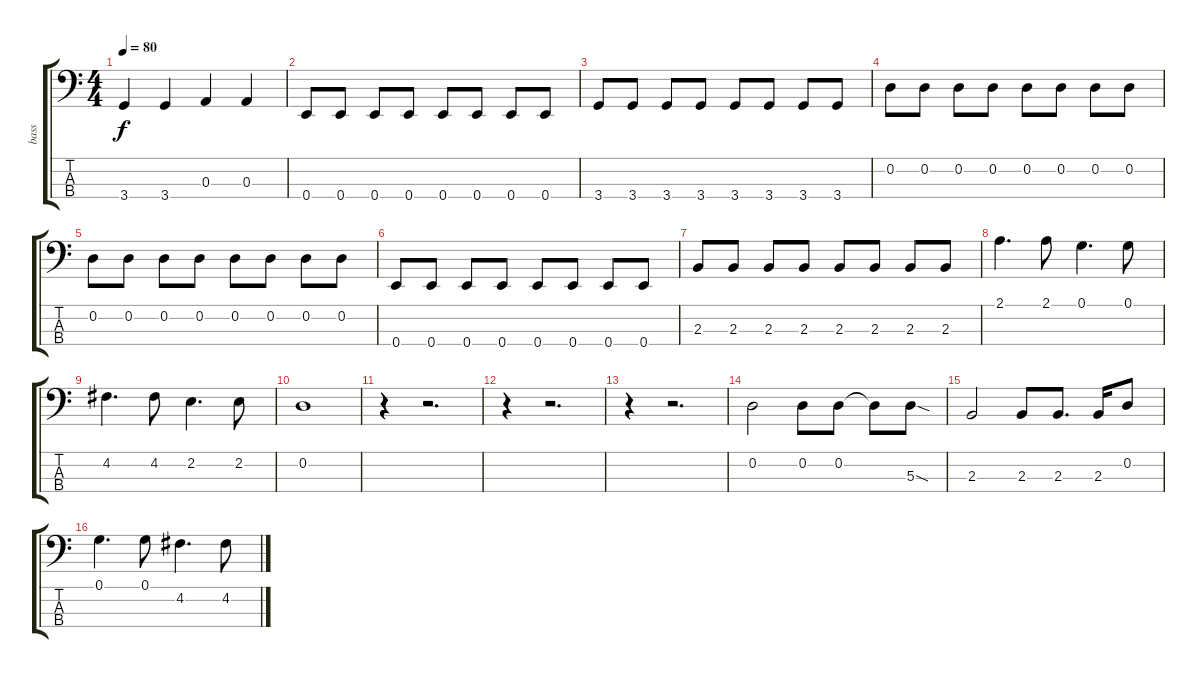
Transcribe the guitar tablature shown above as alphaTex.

\track ("bass" "bass") {instrument electricbassfinger}
\staff {score tabs}
\tuning (G2 D2 A1 E1) {hide}
\ts (4 4)
\tempo 80
\clef f4
\ks c
3.4.4{dy f} 3.4.4 0.3.4 0.3.4 |
0.4.8 0.4.8 0.4.8 0.4.8 0.4.8 0.4.8 0.4.8 0.4.8 |
3.4.8 3.4.8 3.4.8 3.4.8 3.4.8 3.4.8 3.4.8 3.4.8 |
0.2.8 0.2.8 0.2.8 0.2.8 0.2.8 0.2.8 0.2.8 0.2.8 |
0.2.8 0.2.8 0.2.8 0.2.8 0.2.8 0.2.8 0.2.8 0.2.8 |
0.4.8 0.4.8 0.4.8 0.4.8 0.4.8 0.4.8 0.4.8 0.4.8 |
2.3.8 2.3.8 2.3.8 2.3.8 2.3.8 2.3.8 2.3.8 2.3.8 |
2.1.4{d} 2.1.8 0.1.4{d} 0.1.8 |
4.2.4{d} 4.2.8 2.2.4{d} 2.2.8 |
0.2.1 |
r.4 r.2{d} |
r.4 r.2{d} |
r.4 r.2{d} |
0.2.2 0.2.8 0.2.8 0.2{t}.8 5.3{sod}.8 |
2.3.2 2.3.8 2.3.8{d} 2.3.16 0.2.8 |
0.1.4{d} 0.1.8 4.2.4{d} 4.2.8
